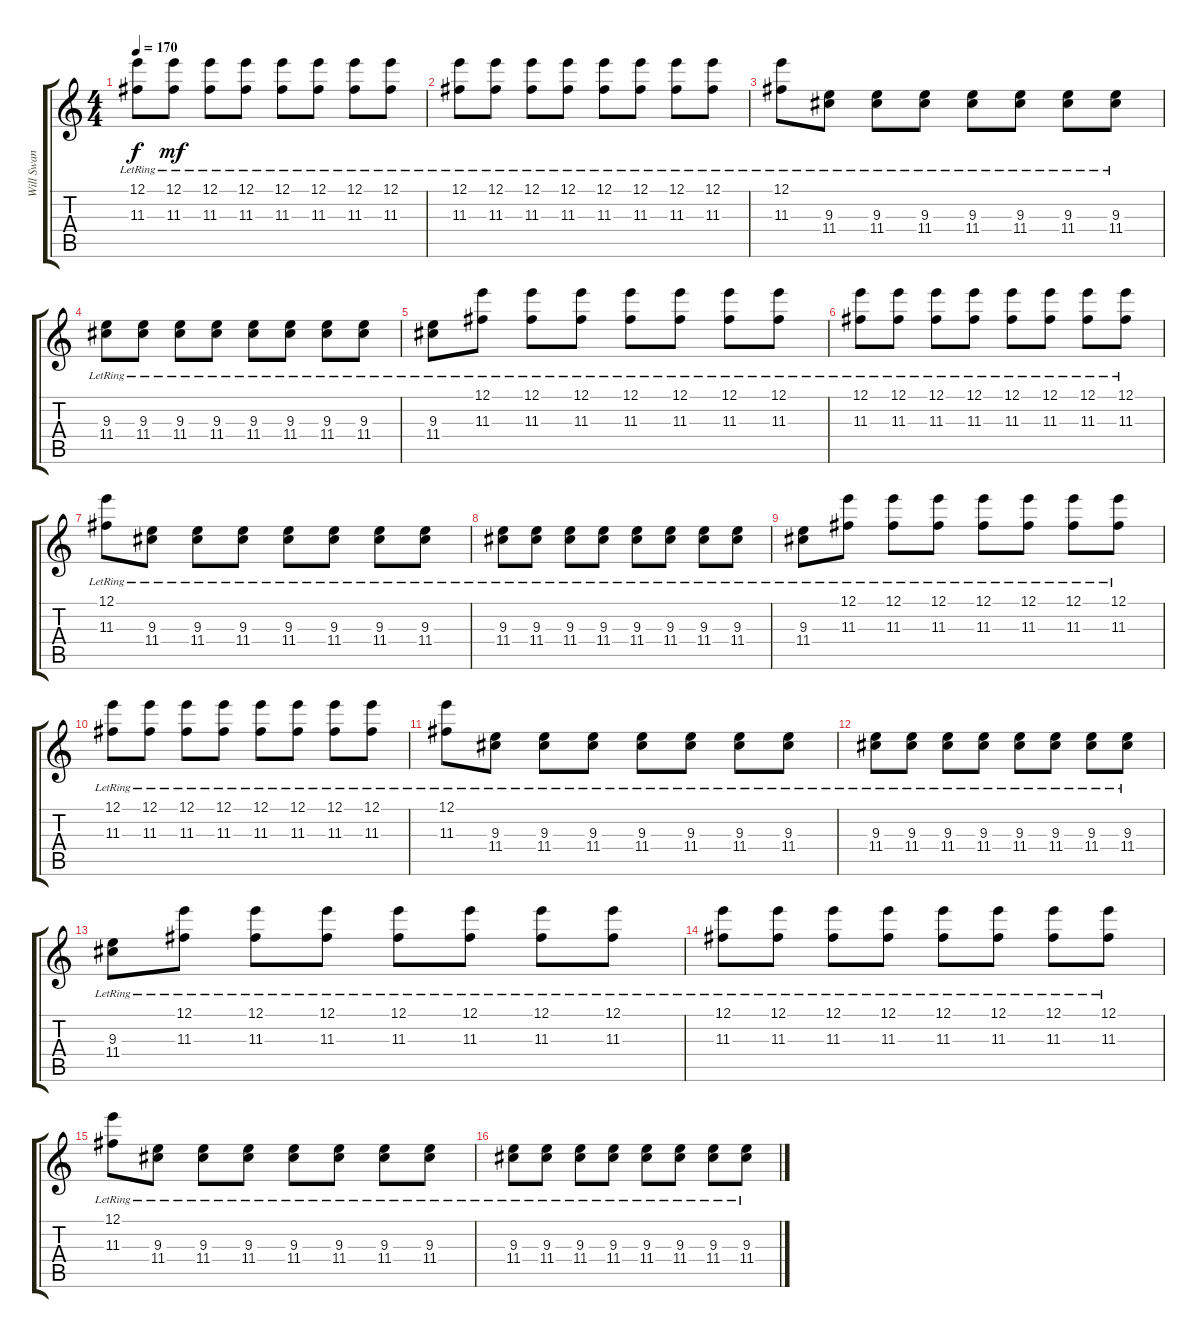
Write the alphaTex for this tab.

\track ("Will Swan" "Will Swan") {instrument distortionguitar}
\staff {score tabs}
\tuning (E4 B3 G3 D3 A2 D2) {hide}
\ts (4 4)
\tempo 170
\clef g2
\ks c
(12.1{lr} 11.3{lr}).8{dy f} (12.1{lr} 11.3{lr}).8{dy mf} (12.1{lr} 11.3{lr}).8 (12.1{lr} 11.3{lr}).8 (12.1{lr} 11.3{lr}).8 (12.1{lr} 11.3{lr}).8 (12.1{lr} 11.3{lr}).8 (12.1{lr} 11.3{lr}).8 |
(12.1{lr} 11.3{lr}).8 (12.1{lr} 11.3{lr}).8 (12.1{lr} 11.3{lr}).8 (12.1{lr} 11.3{lr}).8 (12.1{lr} 11.3{lr}).8 (12.1{lr} 11.3{lr}).8 (12.1{lr} 11.3{lr}).8 (12.1{lr} 11.3{lr}).8 |
(12.1{lr} 11.3{lr}).8 (9.3{lr} 11.4{lr}).8 (9.3{lr} 11.4{lr}).8 (9.3{lr} 11.4{lr}).8 (9.3{lr} 11.4{lr}).8 (9.3{lr} 11.4{lr}).8 (9.3{lr} 11.4{lr}).8 (9.3{lr} 11.4{lr}).8 |
(9.3{lr} 11.4{lr}).8 (9.3{lr} 11.4{lr}).8 (9.3{lr} 11.4{lr}).8 (9.3{lr} 11.4{lr}).8 (9.3{lr} 11.4{lr}).8 (9.3{lr} 11.4{lr}).8 (9.3{lr} 11.4{lr}).8 (9.3{lr} 11.4{lr}).8 |
(9.3{lr} 11.4).8 (12.1{lr} 11.3{lr}).8 (12.1{lr} 11.3{lr}).8 (12.1{lr} 11.3{lr}).8 (12.1{lr} 11.3{lr}).8 (12.1{lr} 11.3{lr}).8 (12.1{lr} 11.3{lr}).8 (12.1{lr} 11.3{lr}).8 |
(12.1{lr} 11.3{lr}).8 (12.1{lr} 11.3{lr}).8 (12.1{lr} 11.3{lr}).8 (12.1{lr} 11.3{lr}).8 (12.1{lr} 11.3{lr}).8 (12.1{lr} 11.3{lr}).8 (12.1{lr} 11.3{lr}).8 (12.1{lr} 11.3{lr}).8 |
(12.1{lr} 11.3{lr}).8 (9.3{lr} 11.4{lr}).8 (9.3{lr} 11.4{lr}).8 (9.3{lr} 11.4{lr}).8 (9.3{lr} 11.4{lr}).8 (9.3{lr} 11.4{lr}).8 (9.3{lr} 11.4{lr}).8 (9.3{lr} 11.4{lr}).8 |
(9.3{lr} 11.4{lr}).8 (9.3{lr} 11.4{lr}).8 (9.3{lr} 11.4{lr}).8 (9.3{lr} 11.4{lr}).8 (9.3{lr} 11.4{lr}).8 (9.3{lr} 11.4{lr}).8 (9.3{lr} 11.4{lr}).8 (9.3{lr} 11.4{lr}).8 |
(9.3{lr} 11.4).8 (12.1{lr} 11.3{lr}).8 (12.1{lr} 11.3{lr}).8 (12.1{lr} 11.3{lr}).8 (12.1{lr} 11.3{lr}).8 (12.1{lr} 11.3{lr}).8 (12.1{lr} 11.3{lr}).8 (12.1{lr} 11.3{lr}).8 |
(12.1{lr} 11.3{lr}).8 (12.1{lr} 11.3{lr}).8 (12.1{lr} 11.3{lr}).8 (12.1{lr} 11.3{lr}).8 (12.1{lr} 11.3{lr}).8 (12.1{lr} 11.3{lr}).8 (12.1{lr} 11.3{lr}).8 (12.1{lr} 11.3{lr}).8 |
(12.1{lr} 11.3{lr}).8 (9.3{lr} 11.4{lr}).8 (9.3{lr} 11.4{lr}).8 (9.3{lr} 11.4{lr}).8 (9.3{lr} 11.4{lr}).8 (9.3{lr} 11.4{lr}).8 (9.3{lr} 11.4{lr}).8 (9.3{lr} 11.4{lr}).8 |
(9.3{lr} 11.4{lr}).8 (9.3{lr} 11.4{lr}).8 (9.3{lr} 11.4{lr}).8 (9.3{lr} 11.4{lr}).8 (9.3{lr} 11.4{lr}).8 (9.3{lr} 11.4{lr}).8 (9.3{lr} 11.4{lr}).8 (9.3{lr} 11.4{lr}).8 |
(9.3{lr} 11.4).8 (12.1{lr} 11.3{lr}).8 (12.1{lr} 11.3{lr}).8 (12.1{lr} 11.3{lr}).8 (12.1{lr} 11.3{lr}).8 (12.1{lr} 11.3{lr}).8 (12.1{lr} 11.3{lr}).8 (12.1{lr} 11.3{lr}).8 |
(12.1{lr} 11.3{lr}).8 (12.1{lr} 11.3{lr}).8 (12.1{lr} 11.3{lr}).8 (12.1{lr} 11.3{lr}).8 (12.1{lr} 11.3{lr}).8 (12.1{lr} 11.3{lr}).8 (12.1{lr} 11.3{lr}).8 (12.1{lr} 11.3{lr}).8 |
(12.1{lr} 11.3{lr}).8 (9.3{lr} 11.4{lr}).8 (9.3{lr} 11.4{lr}).8 (9.3{lr} 11.4{lr}).8 (9.3{lr} 11.4{lr}).8 (9.3{lr} 11.4{lr}).8 (9.3{lr} 11.4{lr}).8 (9.3{lr} 11.4{lr}).8 |
(9.3{lr} 11.4{lr}).8 (9.3{lr} 11.4{lr}).8 (9.3{lr} 11.4{lr}).8 (9.3{lr} 11.4{lr}).8 (9.3{lr} 11.4{lr}).8 (9.3{lr} 11.4{lr}).8 (9.3{lr} 11.4{lr}).8 (9.3{lr} 11.4{lr}).8
